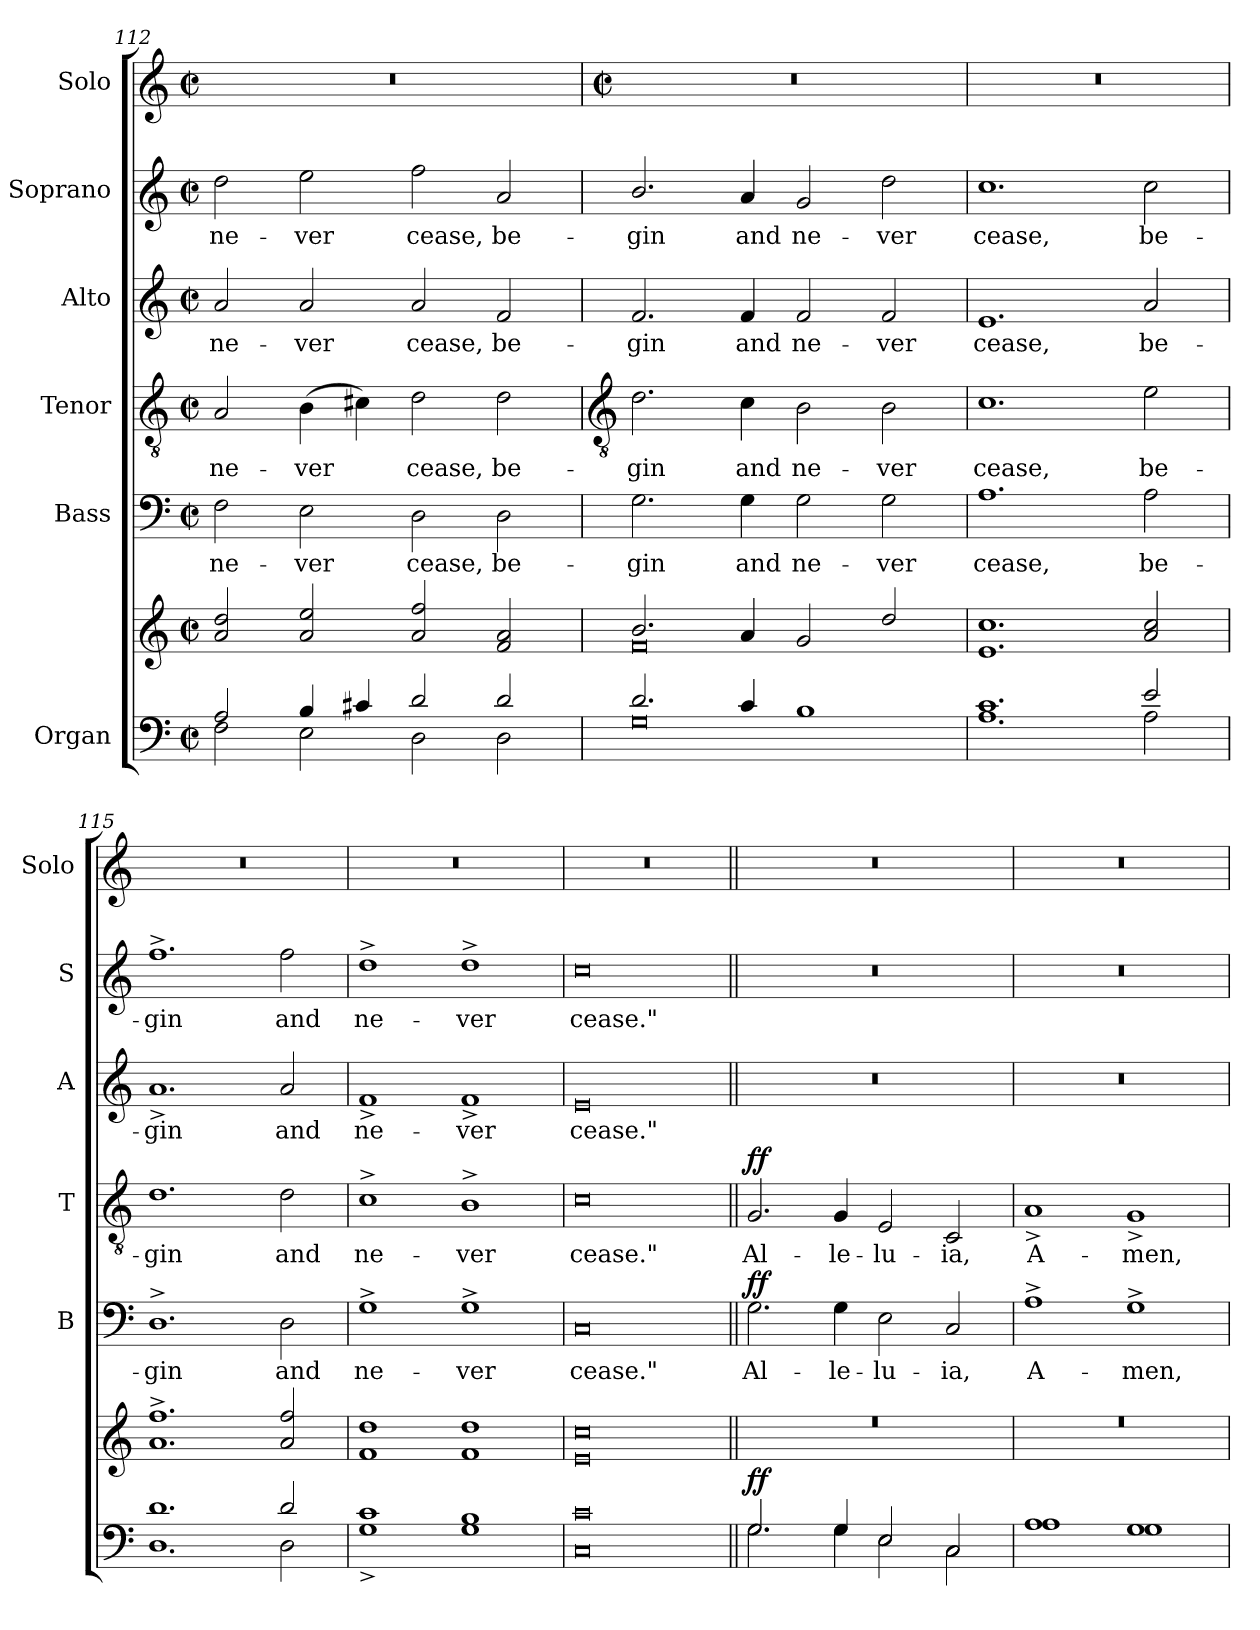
**kern	**kern	**dynam	**kern	**text	**dynam	**kern	**text	**dynam	**kern	**text	**kern	**text	**kern
*part6	*part6	*part6	*part5	*part5	*part5	*part4	*part4	*part4	*part3	*part3	*part2	*part2	*part1
*staff7	*staff6	*staff6/7	*staff5	*staff5	*staff5	*staff4	*staff4	*staff4	*staff3	*staff3	*staff2	*staff2	*staff1
*I"Organ	*	*	*I"Bass	*	*	*I"Tenor	*	*	*I"Alto	*	*I"Soprano	*	*I"Solo
*	*	*	*I'B	*	*	*I'T	*	*	*I'A	*	*I'S	*	*I'Solo
*clefF4	*clefG2	*	*clefF4	*	*	*clefGv2	*	*	*clefG2	*	*clefG2	*	*clefG2
*k[]	*k[]	*	*k[]	*	*	*k[]	*	*	*k[]	*	*k[]	*	*k[]
*C:	*C:	*	*C:	*	*	*C:	*	*	*C:	*	*C:	*	*C:
*M4/2	*M4/2	*	*M4/2	*	*	*M4/2	*	*	*M4/2	*	*M4/2	*	*M4/2
*met(c|)	*met(c|)	*	*met(c|)	*	*	*met(c|)	*	*	*met(c|)	*	*met(c|)	*	*met(c|)
=112	=112	=112	=112	=112	=112	=112	=112	=112	=112	=112	=112	=112	=112
*^	*^	*	*	*	*	*	*	*	*	*	*	*	*
!	!	!	!	!	!	!LO:LY:b	!	!	!LO:LY:b	!	!	!LO:LY:b	!	!LO:LY:b	!
2A/	2F\	2a 2dd	0ryy	.	2F	ne-	.	2A	ne-	.	2a	ne-	2dd	ne-	0r
!	!	!	!	!	!	!LO:LY:b	!	!	!LO:LY:b	!	!	!LO:LY:b	!	!LO:LY:b	!
4B/	2E\	2a 2ee	.	.	2E	-ver	.	(>4B	-ver	.	2a	-ver	2ee	-ver	.
4c#X/	.	.	.	.	.	.	.	4c#X)	.	.	.	.	.	.	.
!	!	!	!	!	!	!LO:LY:b	!	!	!LO:LY:b	!	!	!LO:LY:b	!	!LO:LY:b	!
2d/	2D\	2a 2ff	.	.	2D	cease,	.	2d	cease,	.	2a	cease,	2ff	cease,	.
!	!	!	!	!	!	!LO:LY:b	!	!	!LO:LY:b	!	!	!LO:LY:b	!	!LO:LY:b	!
2d/	2D\	2f 2a	.	.	2D	be-	.	2d	be-	.	2f	be-	2a	be-	.
!!LO:LB:g=z
=113	=113	=113	=113	=113	=113	=113	=113	=113	=113	=113	=113	=113	=113	=113	=113
*	*	*	*	*	*	*	*	*clefGv2	*	*	*	*	*	*	*
*	*	*	*	*	*	*	*	*	*	*	*	*	*	*	*M4/2
*	*	*	*	*	*	*	*	*	*	*	*	*	*	*	*met(c|)
!	!	!	!	!	!	!LO:LY:b	!	!	!LO:LY:b	!	!	!LO:LY:b	!	!LO:LY:b	!
2.d/	0G\	2.b/	0f\	.	2.G	-gin	.	2.d	-gin	.	2.f/	-gin	2.b/	-gin	0r
!	!	!	!	!	!	!LO:LY:b	!	!	!LO:LY:b	!	!	!LO:LY:b	!	!LO:LY:b	!
4c/	.	4a	.	.	4G	and	.	4c	and	.	4f	and	4a	and	.
!	!	!	!	!	!	!LO:LY:b	!	!	!LO:LY:b	!	!	!LO:LY:b	!	!LO:LY:b	!
1B/	.	2g	.	.	2G	ne-	.	2B	ne-	.	2f	ne-	2g	ne-	.
!	!	!	!	!	!	!LO:LY:b	!	!	!LO:LY:b	!	!	!LO:LY:b	!	!LO:LY:b	!
.	.	2dd	.	.	2G	-ver	.	2B	-ver	.	2f	-ver	2dd	-ver	.
=114	=114	=114	=114	=114	=114	=114	=114	=114	=114	=114	=114	=114	=114	=114	=114
!	!	!	!	!	!	!LO:LY:b	!	!	!LO:LY:b	!	!	!LO:LY:b	!	!LO:LY:b	!
1.c/	1.A\	1.e 1.cc	0ryy	.	1.A	cease,	.	1.c	cease,	.	1.e	cease,	1.cc	cease,	0r
!	!	!	!	!	!	!LO:LY:b	!	!	!LO:LY:b	!	!	!LO:LY:b	!	!LO:LY:b	!
2e/	2A\	2a 2cc	.	.	2A	be-	.	2e	be-	.	2a	be-	2cc	be-	.
=115	=115	=115	=115	=115	=115	=115	=115	=115	=115	=115	=115	=115	=115	=115	=115
!	!	!	!	!	!	!LO:LY:b	!	!	!LO:LY:b	!	!	!LO:LY:b	!	!LO:LY:b	!
1.d/	1.D\	1.a^ 1.ff^	0ryy	.	1.D^	-gin	.	1.d	-gin	.	1.a^	-gin	1.ff^	-gin	0r
!	!	!	!	!	!	!LO:LY:b	!	!	!LO:LY:b	!	!	!LO:LY:b	!	!LO:LY:b	!
2d/	2D\	2a 2ff	.	.	2D	and	.	2d	and	.	2a	and	2ff	and	.
=116	=116	=116	=116	=116	=116	=116	=116	=116	=116	=116	=116	=116	=116	=116	=116
!	!	!	!	!	!	!LO:LY:b	!	!	!LO:LY:b	!	!	!LO:LY:b	!	!LO:LY:b	!
1c/	1G^\	1f 1dd	0ryy	.	1G^	ne-	.	1c^	ne-	.	1f^	ne-	1dd^	ne-	0r
!	!	!	!	!	!	!LO:LY:b	!	!	!LO:LY:b	!	!	!LO:LY:b	!	!LO:LY:b	!
1B/	1G\	1f 1dd	.	.	1G^	-ver	.	1B^	-ver	.	1f^	-ver	1dd^	-ver	.
=117	=117	=117	=117	=117	=117	=117	=117	=117	=117	=117	=117	=117	=117	=117	=117
!	!	!	!	!	!	!LO:LY:b	!	!	!LO:LY:b	!	!	!LO:LY:b	!	!LO:LY:b	!
0c/	0C\	0e 0cc	0ryy	.	0C	cease."	.	0c	cease."	.	0e	cease."	0cc	cease."	0r
=118||	=118||	=118||	=118||	=118||	=118||	=118||	=118||	=118||	=118||	=118||	=118||	=118||	=118||	=118||	=118||
!	!	!	!	!LO:DY:a=2	!	!LO:LY:b	!LO:DY:b	!	!LO:LY:b	!LO:DY:b	!	!	!	!	!
2.G/	2.G\	0r	0ryy	ff	2.G	Al-	ff	2.G	Al-	ff	0r	.	0r	.	0r
!	!	!	!	!	!	!LO:LY:b	!	!	!LO:LY:b	!	!	!	!	!	!
4G/	4G\	.	.	.	4G	-le-	.	4G	-le-	.	.	.	.	.	.
!	!	!	!	!	!	!LO:LY:b	!	!	!LO:LY:b	!	!	!	!	!	!
2E/	2E\	.	.	.	2E	-lu-	.	2E	-lu-	.	.	.	.	.	.
!	!	!	!	!	!	!LO:LY:b	!	!	!LO:LY:b	!	!	!	!	!	!
2C/	2C\	.	.	.	2C	-ia,	.	2C	-ia,	.	.	.	.	.	.
=119	=119	=119	=119	=119	=119	=119	=119	=119	=119	=119	=119	=119	=119	=119	=119
!	!	!	!	!	!	!LO:LY:b	!	!	!LO:LY:b	!	!	!	!	!	!
1A/	1A\	0r	0ryy	.	1A^	A-	.	1A^	A-	.	0r	.	0r	.	0r
!	!	!	!	!	!	!LO:LY:b	!	!	!LO:LY:b	!	!	!	!	!	!
1G/	1G\	.	.	.	1G^	-men,	.	1G^	-men,	.	.	.	.	.	.
*v	*v	*	*	*	*	*	*	*	*	*	*	*	*	*	*
*	*v	*v	*	*	*	*	*	*	*	*	*	*	*	*
=	=	=	=	=	=	=	=	=	=	=	=	=	=
*-	*-	*-	*-	*-	*-	*-	*-	*-	*-	*-	*-	*-	*-
